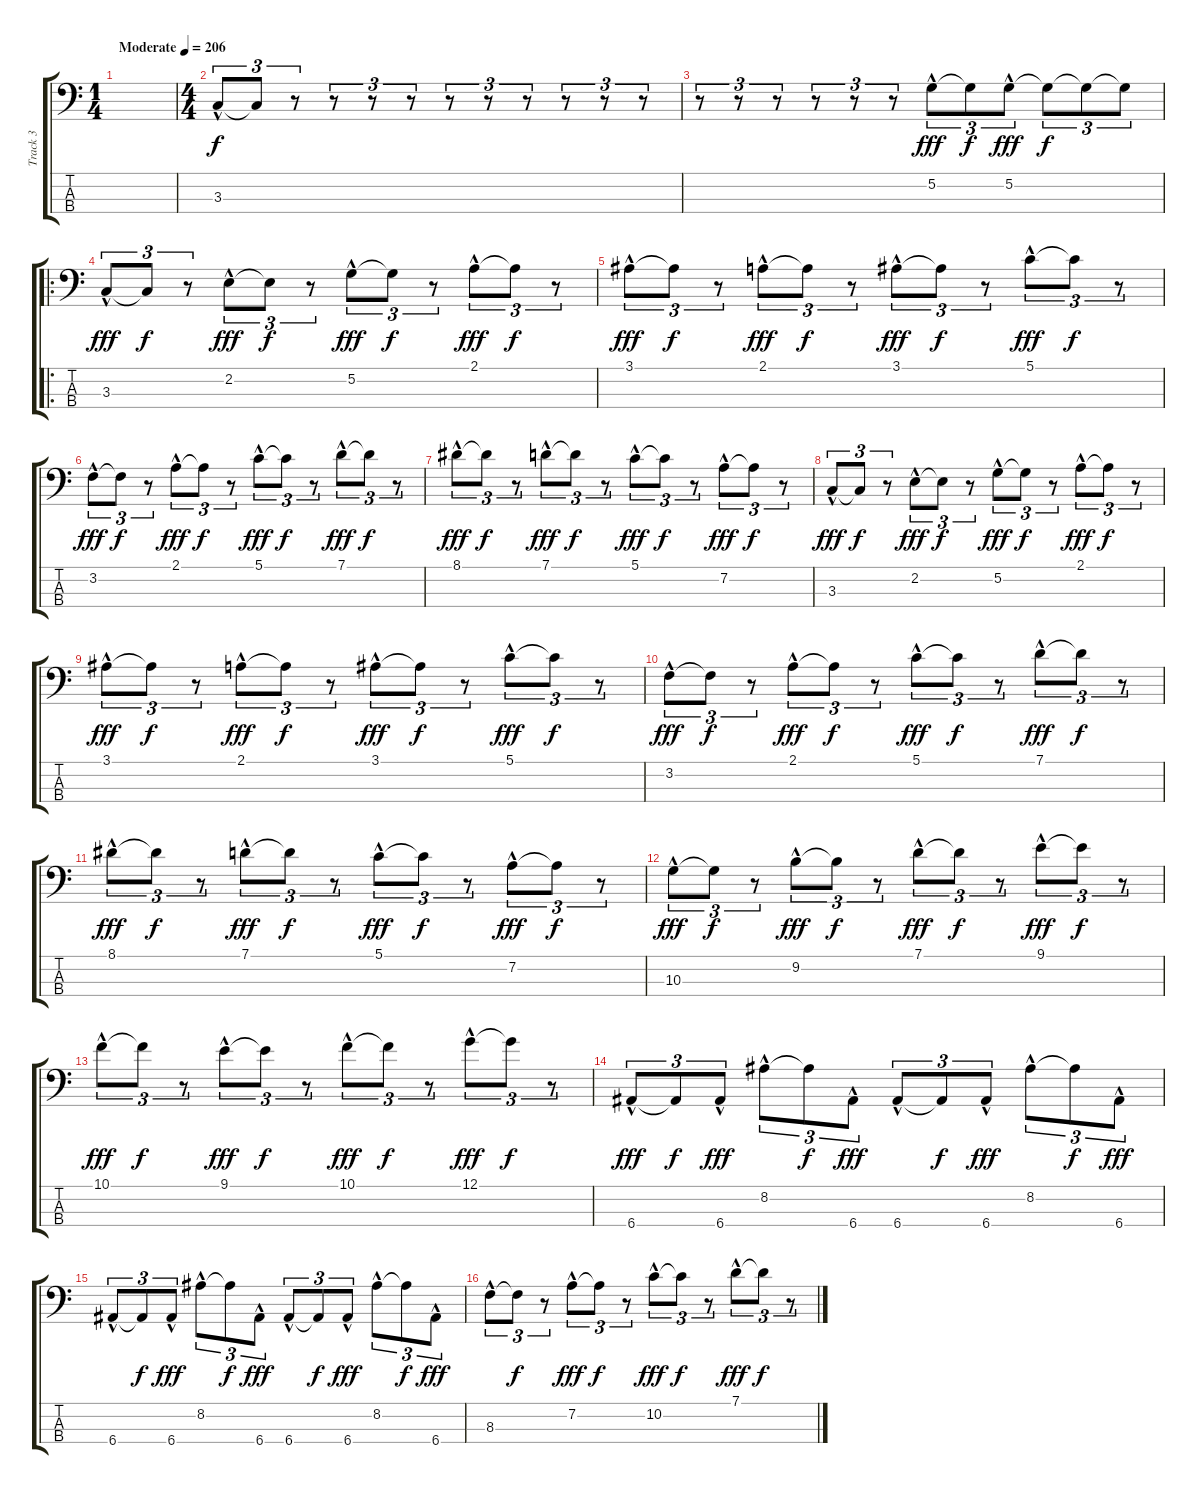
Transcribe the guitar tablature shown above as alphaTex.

\track ("Track 3" "Track 3") {instrument electricbasspick}
\staff {score tabs}
\tuning (G2 D2 A1 E1) {hide}
\ts (1 4)
\tempo (206 "Moderate")
\clef f4
\ks c
|
\ts (4 4)
3.3{hac}.8{tu (3 2)} 3.3{t}.8{tu (3 2) dy f} r.8{tu (3 2)} r.8{tu (3 2)} r.8{tu (3 2)} r.8{tu (3 2)} r.8{tu (3 2)} r.8{tu (3 2)} r.8{tu (3 2)} r.8{tu (3 2)} r.8{tu (3 2)} r.8{tu (3 2)} |
r.8{tu (3 2)} r.8{tu (3 2)} r.8{tu (3 2)} r.8{tu (3 2)} r.8{tu (3 2)} r.8{tu (3 2)} 5.2{hac}.8{tu (3 2) dy fff} 5.2{t}.8{tu (3 2) dy f} 5.2{hac}.8{tu (3 2) dy fff} 5.2{t}.8{tu (3 2) dy f} 5.2{t}.8{tu (3 2)} 5.2{t}.8{tu (3 2)} |
\ro
3.3{hac}.8{tu (3 2) dy fff} 3.3{t}.8{tu (3 2) dy f} r.8{tu (3 2)} 2.2{hac}.8{tu (3 2) dy fff} 2.2{t}.8{tu (3 2) dy f} r.8{tu (3 2)} 5.2{hac}.8{tu (3 2) dy fff} 5.2{t}.8{tu (3 2) dy f} r.8{tu (3 2)} 2.1{hac}.8{tu (3 2) dy fff} 2.1{t}.8{tu (3 2) dy f} r.8{tu (3 2)} |
3.1{hac}.8{tu (3 2) dy fff} 3.1{t}.8{tu (3 2) dy f} r.8{tu (3 2)} 2.1{hac}.8{tu (3 2) dy fff} 2.1{t}.8{tu (3 2) dy f} r.8{tu (3 2)} 3.1{hac}.8{tu (3 2) dy fff} 3.1{t}.8{tu (3 2) dy f} r.8{tu (3 2)} 5.1{hac}.8{tu (3 2) dy fff} 5.1{t}.8{tu (3 2) dy f} r.8{tu (3 2)} |
3.2{hac}.8{tu (3 2) dy fff} 3.2{t}.8{tu (3 2) dy f} r.8{tu (3 2)} 2.1{hac}.8{tu (3 2) dy fff} 2.1{t}.8{tu (3 2) dy f} r.8{tu (3 2)} 5.1{hac}.8{tu (3 2) dy fff} 5.1{t}.8{tu (3 2) dy f} r.8{tu (3 2)} 7.1{hac}.8{tu (3 2) dy fff} 7.1{t}.8{tu (3 2) dy f} r.8{tu (3 2)} |
8.1{hac}.8{tu (3 2) dy fff} 8.1{t}.8{tu (3 2) dy f} r.8{tu (3 2)} 7.1{hac}.8{tu (3 2) dy fff} 7.1{t}.8{tu (3 2) dy f} r.8{tu (3 2)} 5.1{hac}.8{tu (3 2) dy fff} 5.1{t}.8{tu (3 2) dy f} r.8{tu (3 2)} 7.2{hac}.8{tu (3 2) dy fff} 7.2{t}.8{tu (3 2) dy f} r.8{tu (3 2)} |
3.3{hac}.8{tu (3 2) dy fff} 3.3{t}.8{tu (3 2) dy f} r.8{tu (3 2)} 2.2{hac}.8{tu (3 2) dy fff} 2.2{t}.8{tu (3 2) dy f} r.8{tu (3 2)} 5.2{hac}.8{tu (3 2) dy fff} 5.2{t}.8{tu (3 2) dy f} r.8{tu (3 2)} 2.1{hac}.8{tu (3 2) dy fff} 2.1{t}.8{tu (3 2) dy f} r.8{tu (3 2)} |
3.1{hac}.8{tu (3 2) dy fff} 3.1{t}.8{tu (3 2) dy f} r.8{tu (3 2)} 2.1{hac}.8{tu (3 2) dy fff} 2.1{t}.8{tu (3 2) dy f} r.8{tu (3 2)} 3.1{hac}.8{tu (3 2) dy fff} 3.1{t}.8{tu (3 2) dy f} r.8{tu (3 2)} 5.1{hac}.8{tu (3 2) dy fff} 5.1{t}.8{tu (3 2) dy f} r.8{tu (3 2)} |
3.2{hac}.8{tu (3 2) dy fff} 3.2{t}.8{tu (3 2) dy f} r.8{tu (3 2)} 2.1{hac}.8{tu (3 2) dy fff} 2.1{t}.8{tu (3 2) dy f} r.8{tu (3 2)} 5.1{hac}.8{tu (3 2) dy fff} 5.1{t}.8{tu (3 2) dy f} r.8{tu (3 2)} 7.1{hac}.8{tu (3 2) dy fff} 7.1{t}.8{tu (3 2) dy f} r.8{tu (3 2)} |
8.1{hac}.8{tu (3 2) dy fff} 8.1{t}.8{tu (3 2) dy f} r.8{tu (3 2)} 7.1{hac}.8{tu (3 2) dy fff} 7.1{t}.8{tu (3 2) dy f} r.8{tu (3 2)} 5.1{hac}.8{tu (3 2) dy fff} 5.1{t}.8{tu (3 2) dy f} r.8{tu (3 2)} 7.2{hac}.8{tu (3 2) dy fff} 7.2{t}.8{tu (3 2) dy f} r.8{tu (3 2)} |
10.3{hac}.8{tu (3 2) dy fff} 10.3{t}.8{tu (3 2) dy f} r.8{tu (3 2)} 9.2{hac}.8{tu (3 2) dy fff} 9.2{t}.8{tu (3 2) dy f} r.8{tu (3 2)} 7.1{hac}.8{tu (3 2) dy fff} 7.1{t}.8{tu (3 2) dy f} r.8{tu (3 2)} 9.1{hac}.8{tu (3 2) dy fff} 9.1{t}.8{tu (3 2) dy f} r.8{tu (3 2)} |
10.1{hac}.8{tu (3 2) dy fff} 10.1{t}.8{tu (3 2) dy f} r.8{tu (3 2)} 9.1{hac}.8{tu (3 2) dy fff} 9.1{t}.8{tu (3 2) dy f} r.8{tu (3 2)} 10.1{hac}.8{tu (3 2) dy fff} 10.1{t}.8{tu (3 2) dy f} r.8{tu (3 2)} 12.1{hac}.8{tu (3 2) dy fff} 12.1{t}.8{tu (3 2) dy f} r.8{tu (3 2)} |
6.4{hac}.8{tu (3 2) dy fff} 6.4{t}.8{tu (3 2) dy f} 6.4{hac}.8{tu (3 2) dy fff} 8.2{hac}.8{tu (3 2)} 8.2{t}.8{tu (3 2) dy f} 6.4{hac}.8{tu (3 2) dy fff} 6.4{hac}.8{tu (3 2)} 6.4{t}.8{tu (3 2) dy f} 6.4{hac}.8{tu (3 2) dy fff} 8.2{hac}.8{tu (3 2)} 8.2{t}.8{tu (3 2) dy f} 6.4{hac}.8{tu (3 2) dy fff} |
6.4{hac}.8{tu (3 2)} 6.4{t}.8{tu (3 2) dy f} 6.4{hac}.8{tu (3 2) dy fff} 8.2{hac}.8{tu (3 2)} 8.2{t}.8{tu (3 2) dy f} 6.4{hac}.8{tu (3 2) dy fff} 6.4{hac}.8{tu (3 2)} 6.4{t}.8{tu (3 2) dy f} 6.4{hac}.8{tu (3 2) dy fff} 8.2{hac}.8{tu (3 2)} 8.2{t}.8{tu (3 2) dy f} 6.4{hac}.8{tu (3 2) dy fff} |
8.3{hac}.8{tu (3 2)} 8.3{t}.8{tu (3 2) dy f} r.8{tu (3 2)} 7.2{hac}.8{tu (3 2) dy fff} 7.2{t}.8{tu (3 2) dy f} r.8{tu (3 2)} 10.2{hac}.8{tu (3 2) dy fff} 10.2{t}.8{tu (3 2) dy f} r.8{tu (3 2)} 7.1{hac}.8{tu (3 2) dy fff} 7.1{t}.8{tu (3 2) dy f} r.8{tu (3 2)}
